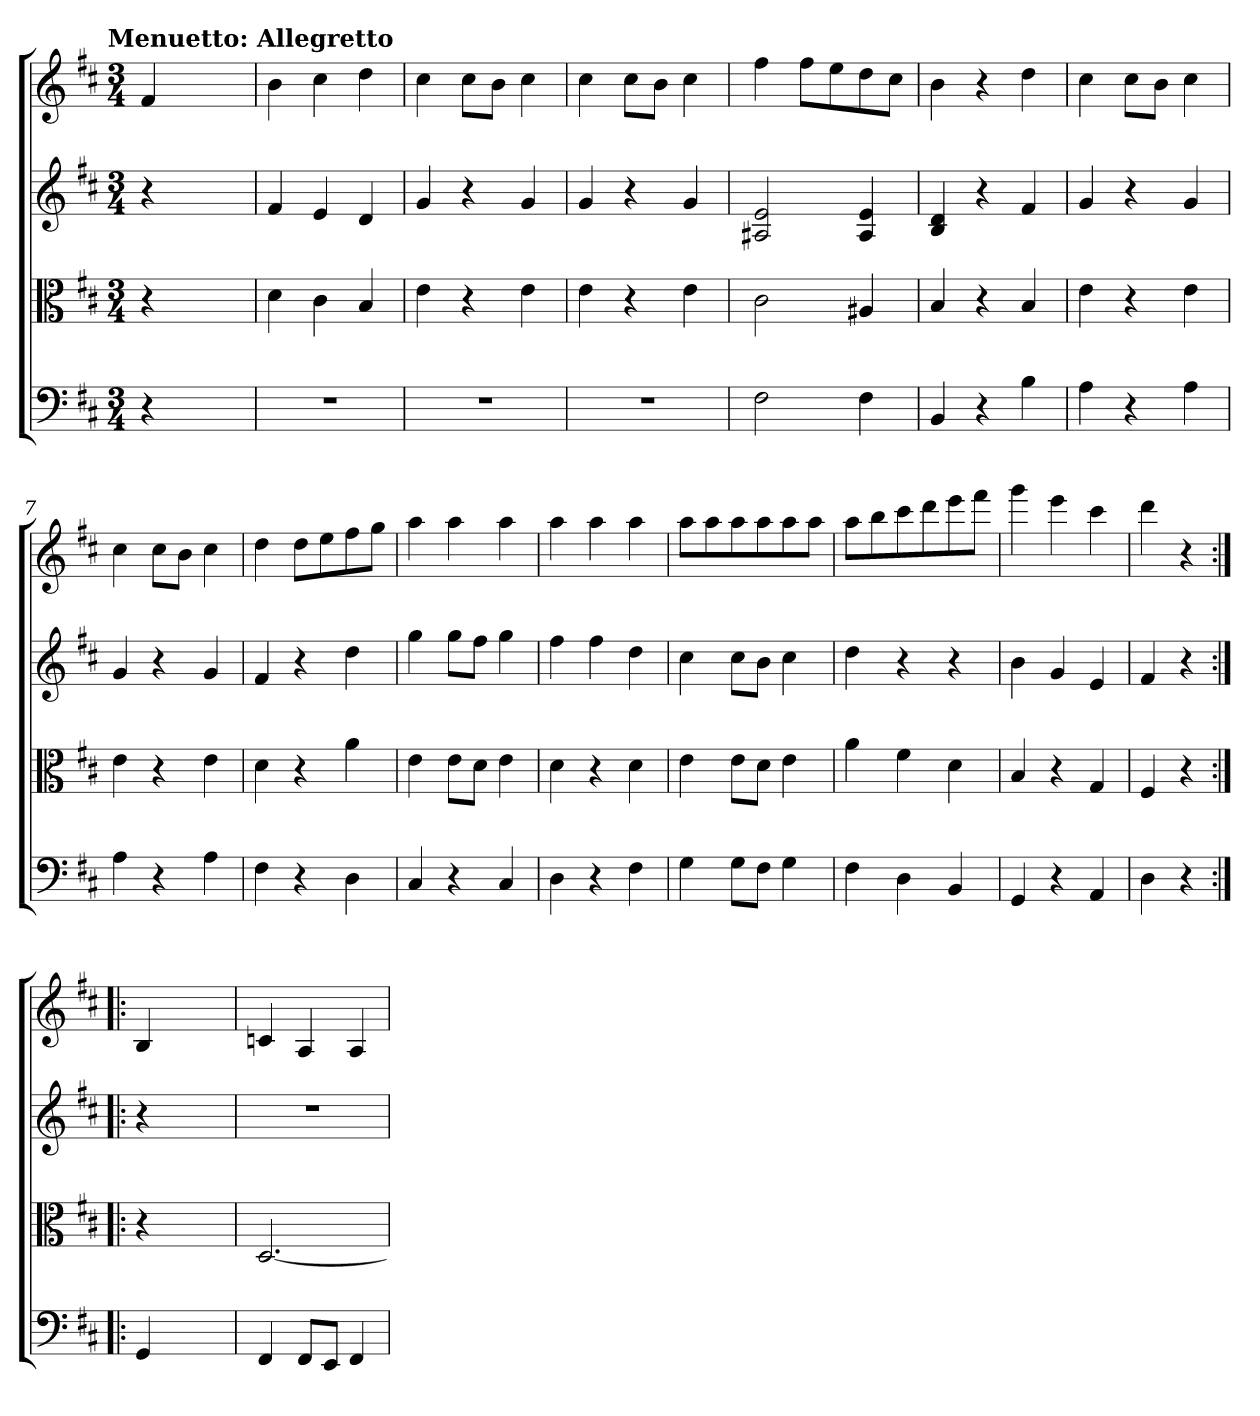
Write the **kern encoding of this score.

**kern	**kern	**kern	**kern
*part4	*part3	*part2	*part1
*staff4	*staff3	*staff2	*staff1
*clefF4	*clefC3	*clefG2	*clefG2
*k[f#c#]	*k[f#c#]	*k[f#c#]	*k[f#c#]
*b:	*b:	*b:	*b:
!!LO:TX:omd:t=Menuetto&colon; Allegretto
*M3/4	*M3/4	*M3/4	*M3/4
*MM144	*MM144	*MM144	*MM144
=	=	=	=
4r	4r	4r	4f#/
2ryy	2ryy	2ryy	2ryy
=1	=1	=1	=1
2.r	4d\	4f#/	4b\
.	4c#\	4e/	4cc#\
.	4B/	4d/	4dd\
=2	=2	=2	=2
2.r	4e\	4g/	4cc#\
.	4r	4r	8cc#\L
.	.	.	8b\J
.	4e\	4g/	4cc#\
=3	=3	=3	=3
2.r	4e\	4g/	4cc#\
.	4r	4r	8cc#\L
.	.	.	8b\J
.	4e\	4g/	4cc#\
=4	=4	=4	=4
2F#\	2c#\	2A#X/ 2e/	4ff#\
.	.	.	8ff#\L
.	.	.	8ee\
4F#\	4A#X/	4A#/ 4e/	8dd\
.	.	.	8cc#\J
=5	=5	=5	=5
4BB/	4B/	4B/ 4d/	4b\
4r	4r	4r	4r
4B\	4B/	4f#/	4dd\
=6	=6	=6	=6
4A\	4e\	4g/	4cc#\
4r	4r	4r	8cc#\L
.	.	.	8b\J
4A\	4e\	4g/	4cc#\
=7	=7	=7	=7
4A\	4e\	4g/	4cc#\
4r	4r	4r	8cc#\L
.	.	.	8b\J
4A\	4e\	4g/	4cc#\
=8	=8	=8	=8
4F#\	4d\	4f#/	4dd\
4r	4r	4r	8dd\L
.	.	.	8ee\
4D\	4a\	4dd\	8ff#\
.	.	.	8gg\J
=9	=9	=9	=9
4C#/	4e\	4gg\	4aa\
4r	8e\L	8gg\L	4aa\
.	8d\J	8ff#\J	.
4C#/	4e\	4gg\	4aa\
=10	=10	=10	=10
4D\	4d\	4ff#\	4aa\
4r	4r	4ff#\	4aa\
4F#\	4d\	4dd\	4aa\
=11	=11	=11	=11
4G\	4e\	4cc#\	8aa\L
.	.	.	8aa\
8G\L	8e\L	8cc#\L	8aa\
8F#\J	8d\J	8b\J	8aa\
4G\	4e\	4cc#\	8aa\
.	.	.	8aa\J
=12	=12	=12	=12
4F#\	4a\	4dd\	8aa\L
.	.	.	8bb\
4D\	4f#\	4r	8ccc#\
.	.	.	8ddd\
4BB/	4d\	4r	8eee\
.	.	.	8fff#\J
=13	=13	=13	=13
4GG/	4B/	4b\	4ggg\
4r	4r	4g/	4eee\
4AA/	4G/	4e/	4ccc#\
=14	=14	=14	=14
4D\	4F#/	4f#/	4ddd\
4r	4r	4r	4r
=:|!|:	=:|!|:	=:|!|:	=:|!|:
4GG/	4r	4r	4B/
2ryy	2ryy	2ryy	2ryy
=15	=15	=15	=15
4FF#/	[2.D/	2.r	4cn/
8FF#/L	.	.	4A/
8EE/J	.	.	.
4FF#/	.	.	4A/
=	=	=	=
*-	*-	*-	*-
